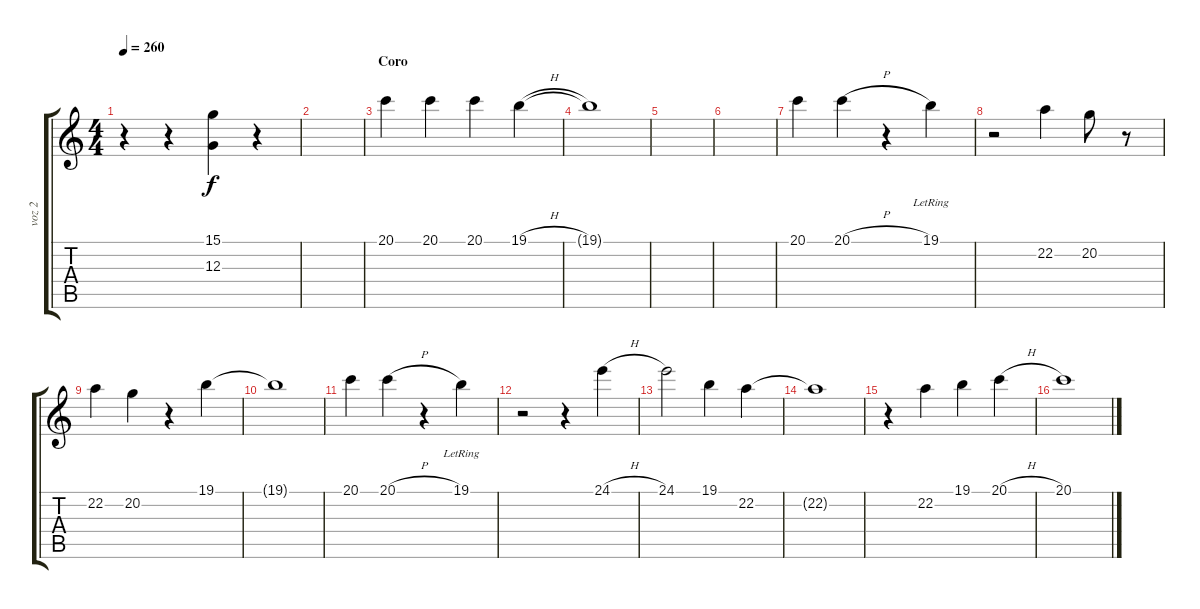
\track ("voz 2" "voz 2") {instrument lead6voice}
\staff {score tabs}
\tuning (E4 B3 G3 D3 A2 E2) {hide}
\ts (4 4)
\tempo 260
\clef g2
\ks c
r.4{dy f} r.4 (15.1 12.3).4 r.4 |
|
\section ("" "Coro")
20.1.4 20.1.4 20.1.4 19.1{h}.4 |
19.1{t}.1 |
|
|
20.1.4 20.1{h}.4 r.4 19.1{lr}.4 |
r.2 22.2.4 20.2.8 r.8 |
22.2.4 20.2.4 r.4 19.1.4 |
19.1{t}.1 |
20.1.4 20.1{h}.4 r.4 19.1{lr}.4 |
r.2 r.4 24.1{h}.4 |
24.1.2 19.1.4 22.2.4 |
22.2{t}.1 |
r.4 22.2.4 19.1.4 20.1{h}.4 |
20.1.1
